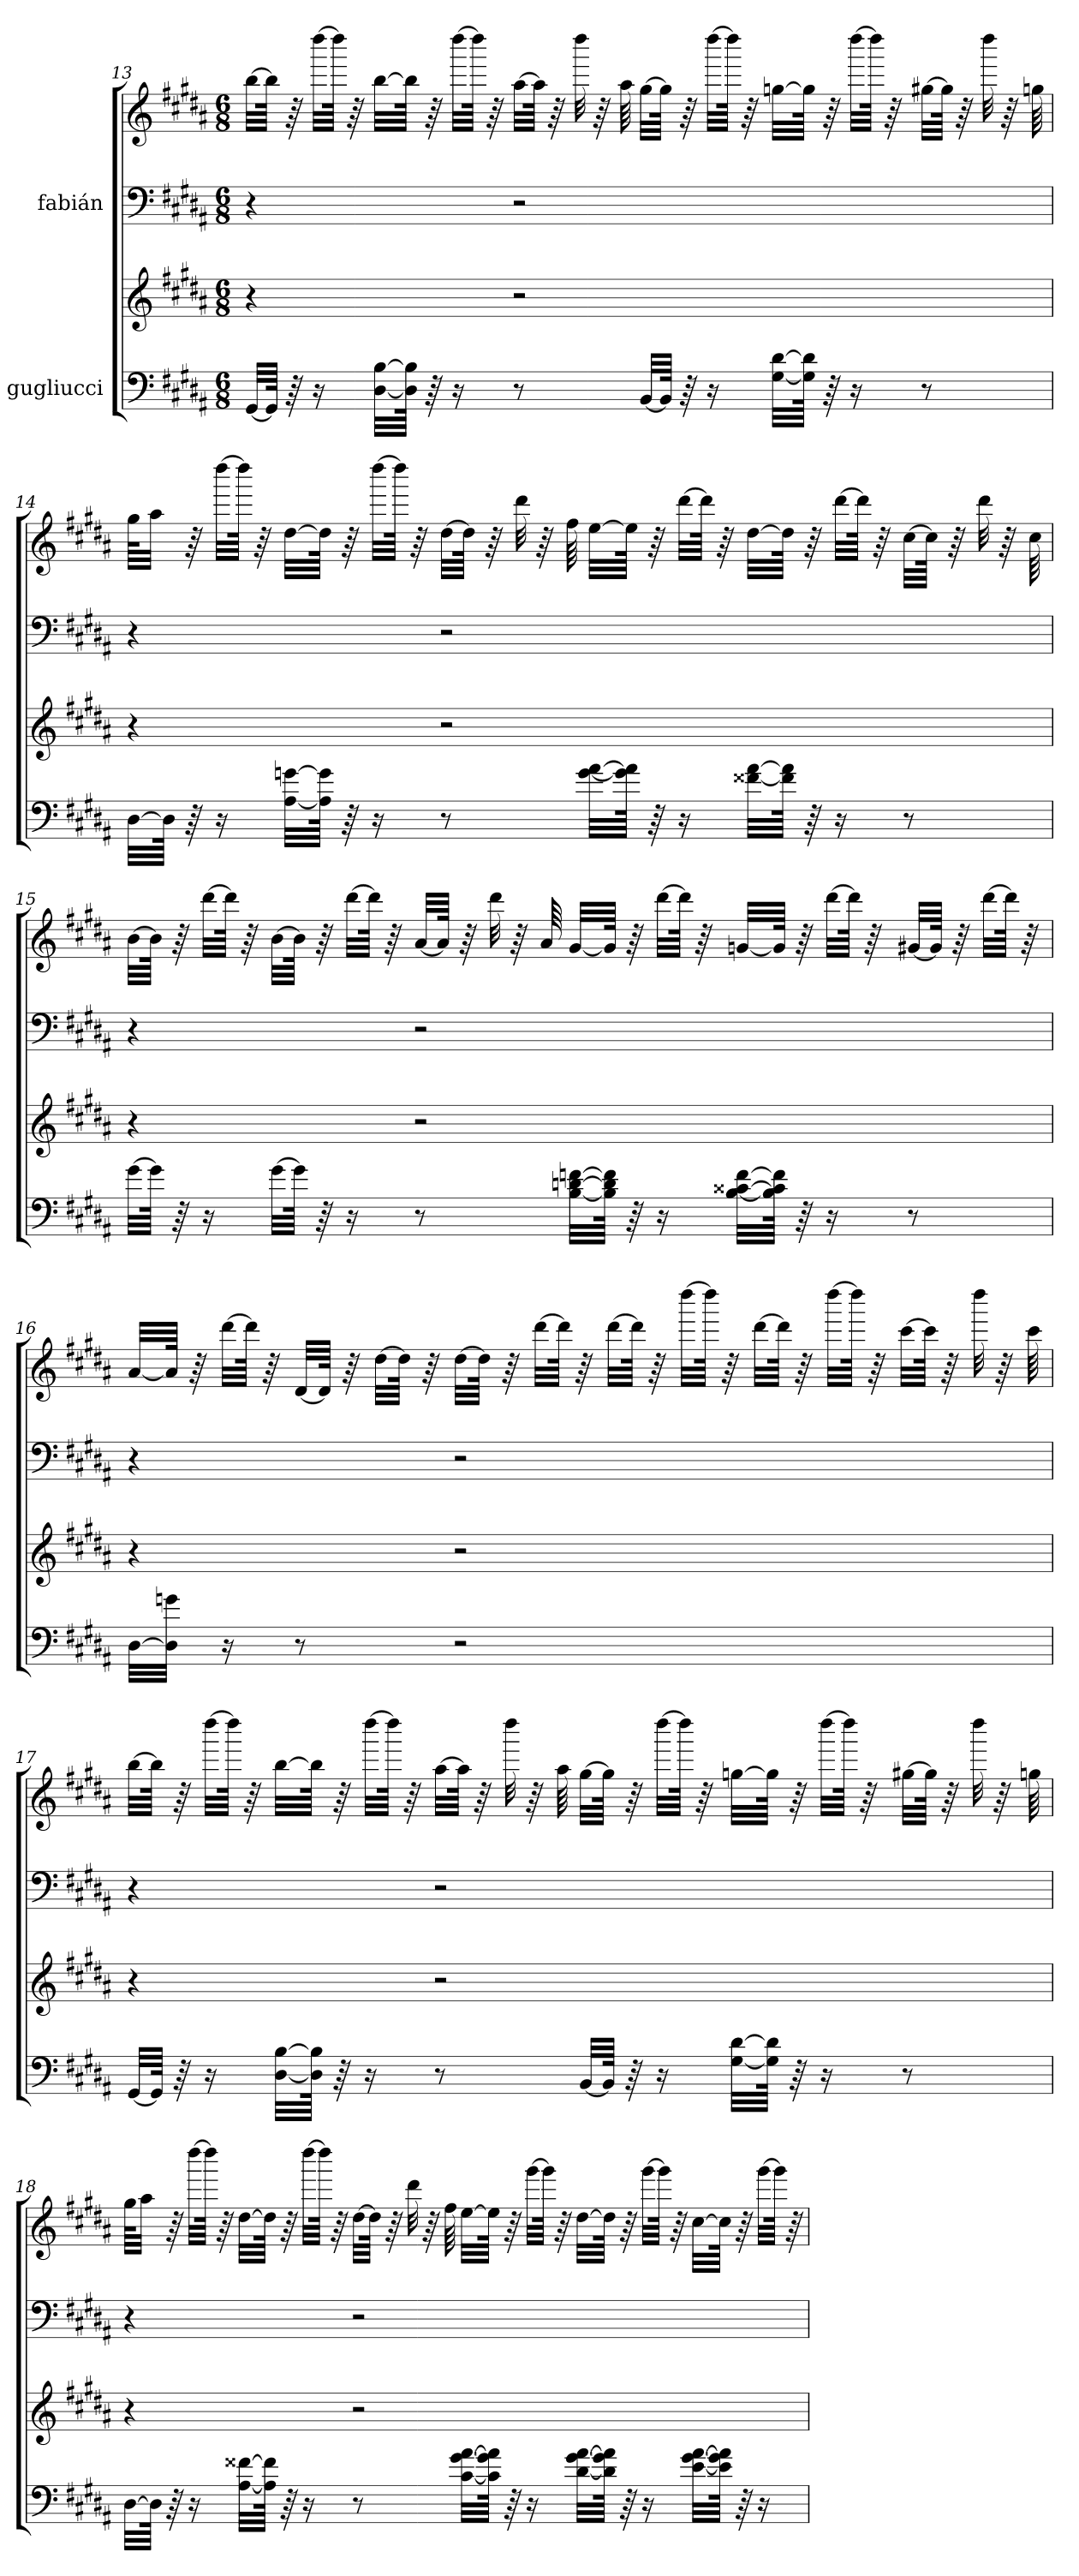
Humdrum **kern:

**kern	**kern	**kern	**kern
*part2	*part2	*part1	*part1
*staff4	*staff3	*staff2	*staff1
*I"gugliucci	*	*I"fabián	*
!!LO:LB:g=z
*clefF4	*clefG2	*clefF4	*clefG2
*k[f#c#g#d#a#]	*k[f#c#g#d#a#]	*k[f#c#g#d#a#]	*k[f#c#g#d#a#]
*B:	*B:	*B:	*B:
*M6/8	*M6/8	*M6/8	*M6/8
=13	=13	=13	=13
[32GG#/LLL	4r	4r	[32bb\LLL
64GG#/JJJk]	.	.	64bb\JJJk]
64r	.	.	64r
16r	.	.	[32dddd#\LLL
.	.	.	64dddd#\JJJk]
.	.	.	64r
[32D#\ [32B\LLL	.	.	[32bb\LLL
64D#\] 64B\]JJJk	.	.	64bb\JJJk]
64r	.	.	64r
16r	.	.	[32dddd#\LLL
.	.	.	64dddd#\JJJk]
.	.	.	64r
8r	2r	2r	[32aa#\LLL
.	.	.	64aa#\JJJk]
.	.	.	64r
.	.	.	32dddd#\
.	.	.	64r
.	.	.	64aa#\
[32BB/LLL	.	.	[32gg#\LLL
64BB/JJJk]	.	.	64gg#\JJJk]
64r	.	.	64r
16r	.	.	[32dddd#\LLL
.	.	.	64dddd#\JJJk]
.	.	.	64r
[32G#\ [32d#\LLL	.	.	[32ggn\LLL
64G#\] 64d#\]JJJk	.	.	64gg\JJJk]
64r	.	.	64r
16r	.	.	[32dddd#\LLL
.	.	.	64dddd#\JJJk]
.	.	.	64r
8r	.	.	[32gg#X\LLL
.	.	.	64gg#\JJJk]
.	.	.	64r
.	.	.	32dddd#\
.	.	.	64r
.	.	.	64ggn\
!!LO:PB:g=z
=14	=14	=14	=14
[32D#\LLL	4r	4r	64gg#\KLLL
.	.	.	32aa#\JJJ
64D#\JJJk]	.	.	.
64r	.	.	64r
16r	.	.	[32dddd#\LLL
.	.	.	64dddd#\JJJk]
.	.	.	64r
[32A#\ [32gn\LLL	.	.	[32dd#\LLL
64A#\] 64g\]JJJk	.	.	64dd#\JJJk]
64r	.	.	64r
16r	.	.	[32dddd#\LLL
.	.	.	64dddd#\JJJk]
.	.	.	64r
8r	2r	2r	[32dd#\LLL
.	.	.	64dd#\JJJk]
.	.	.	64r
.	.	.	32ddd#\
.	.	.	64r
.	.	.	64ff#\
[32g\ [32a#\LLL	.	.	[32ee\LLL
64g\] 64a#\]JJJk	.	.	64ee\JJJk]
64r	.	.	64r
16r	.	.	[32ddd#\LLL
.	.	.	64ddd#\JJJk]
.	.	.	64r
[32f##X\ [32a#\LLL	.	.	[32dd#\LLL
64f##\] 64a#\]JJJk	.	.	64dd#\JJJk]
64r	.	.	64r
16r	.	.	[32ddd#\LLL
.	.	.	64ddd#\JJJk]
.	.	.	64r
8r	.	.	[32cc#\LLL
.	.	.	64cc#\JJJk]
.	.	.	64r
.	.	.	32ddd#\
.	.	.	64r
.	.	.	64cc#\
!!LO:LB:g=z
=15	=15	=15	=15
[32g#\LLL	4r	4r	[32b\LLL
64g#\JJJk]	.	.	64b\JJJk]
64r	.	.	64r
16r	.	.	[32ddd#\LLL
.	.	.	64ddd#\JJJk]
.	.	.	64r
[32g#\LLL	.	.	[32b\LLL
64g#\JJJk]	.	.	64b\JJJk]
64r	.	.	64r
16r	.	.	[32ddd#\LLL
.	.	.	64ddd#\JJJk]
.	.	.	64r
8r	2r	2r	[32a#/LLL
.	.	.	64a#/JJJk]
.	.	.	64r
.	.	.	32ddd#\
.	.	.	64r
.	.	.	64a#/
[32B\ [32dn\ [32fn\LLL	.	.	[32g#/LLL
64B\] 64d\] 64f\]JJJk	.	.	64g#/JJJk]
64r	.	.	64r
16r	.	.	[32ddd#\LLL
.	.	.	64ddd#\JJJk]
.	.	.	64r
[32B\ [32c##X\ [32f\LLL	.	.	[32gn/LLL
64B\] 64c##\] 64f\]JJJk	.	.	64g/JJJk]
64r	.	.	64r
16r	.	.	[32ddd#\LLL
.	.	.	64ddd#\JJJk]
.	.	.	64r
8r	.	.	[32g#X/LLL
.	.	.	64g#/JJJk]
.	.	.	64r
.	.	.	[32ddd#\LLL
.	.	.	64ddd#\JJJk]
.	.	.	64r
!!LO:LB:g=z
=16	=16	=16	=16
[32D#\LLL	4r	4r	[32a#/LLL
32D#\] 32gn\JJJ	.	.	64a#/JJJk]
.	.	.	64r
16r	.	.	[32ddd#\LLL
.	.	.	64ddd#\JJJk]
.	.	.	64r
8r	.	.	[32d#/LLL
.	.	.	64d#/JJJk]
.	.	.	64r
.	.	.	[32dd#\LLL
.	.	.	64dd#\JJJk]
.	.	.	64r
2r	2r	2r	[32dd#\LLL
.	.	.	64dd#\JJJk]
.	.	.	64r
.	.	.	[32ddd#\LLL
.	.	.	64ddd#\JJJk]
.	.	.	64r
.	.	.	[32ddd#\LLL
.	.	.	64ddd#\JJJk]
.	.	.	64r
.	.	.	[32dddd#\LLL
.	.	.	64dddd#\JJJk]
.	.	.	64r
.	.	.	[32ddd#\LLL
.	.	.	64ddd#\JJJk]
.	.	.	64r
.	.	.	[32dddd#\LLL
.	.	.	64dddd#\JJJk]
.	.	.	64r
.	.	.	[32ccc#\LLL
.	.	.	64ccc#\JJJk]
.	.	.	64r
.	.	.	32dddd#\
.	.	.	64r
.	.	.	64ccc#\
!!LO:PB:g=z
=17	=17	=17	=17
[32GG#/LLL	4r	4r	[32bb\LLL
64GG#/JJJk]	.	.	64bb\JJJk]
64r	.	.	64r
16r	.	.	[32dddd#\LLL
.	.	.	64dddd#\JJJk]
.	.	.	64r
[32D#\ [32B\LLL	.	.	[32bb\LLL
64D#\] 64B\]JJJk	.	.	64bb\JJJk]
64r	.	.	64r
16r	.	.	[32dddd#\LLL
.	.	.	64dddd#\JJJk]
.	.	.	64r
8r	2r	2r	[32aa#\LLL
.	.	.	64aa#\JJJk]
.	.	.	64r
.	.	.	32dddd#\
.	.	.	64r
.	.	.	64aa#\
[32BB/LLL	.	.	[32gg#\LLL
64BB/JJJk]	.	.	64gg#\JJJk]
64r	.	.	64r
16r	.	.	[32dddd#\LLL
.	.	.	64dddd#\JJJk]
.	.	.	64r
[32G#\ [32d#\LLL	.	.	[32ggn\LLL
64G#\] 64d#\]JJJk	.	.	64gg\JJJk]
64r	.	.	64r
16r	.	.	[32dddd#\LLL
.	.	.	64dddd#\JJJk]
.	.	.	64r
8r	.	.	[32gg#X\LLL
.	.	.	64gg#\JJJk]
.	.	.	64r
.	.	.	32dddd#\
.	.	.	64r
.	.	.	64ggn\
!!LO:LB:g=z
=18	=18	=18	=18
[32D#\LLL	4r	4r	64gg#\KLLL
.	.	.	32aa#\JJJ
64D#\JJJk]	.	.	.
64r	.	.	64r
16r	.	.	[32dddd#\LLL
.	.	.	64dddd#\JJJk]
.	.	.	64r
[32A#\ [32f##X\LLL	.	.	[32dd#\LLL
64A#\] 64f##\]JJJk	.	.	64dd#\JJJk]
64r	.	.	64r
16r	.	.	[32dddd#\LLL
.	.	.	64dddd#\JJJk]
.	.	.	64r
8r	2r	2r	[32dd#\LLL
.	.	.	64dd#\JJJk]
.	.	.	64r
.	.	.	32ddd#\
.	.	.	64r
.	.	.	64ff#\
[32c#\ [32g#\ [32a#\LLL	.	.	[32ee\LLL
64c#\] 64g#\] 64a#\]JJJk	.	.	64ee\JJJk]
64r	.	.	64r
16r	.	.	[32ggg#\LLL
.	.	.	64ggg#\JJJk]
.	.	.	64r
[32d#\ [32g#\ [32a#\LLL	.	.	[32dd#\LLL
64d#\] 64g#\] 64a#\]JJJk	.	.	64dd#\JJJk]
64r	.	.	64r
16r	.	.	[32ggg#\LLL
.	.	.	64ggg#\JJJk]
.	.	.	64r
[32e\ [32g#\ [32a#\LLL	.	.	[32cc#\LLL
64e\] 64g#\] 64a#\]JJJk	.	.	64cc#\JJJk]
64r	.	.	64r
16r	.	.	[32ggg#\LLL
.	.	.	64ggg#\JJJk]
.	.	.	64r
=	=	=	=
*-	*-	*-	*-
